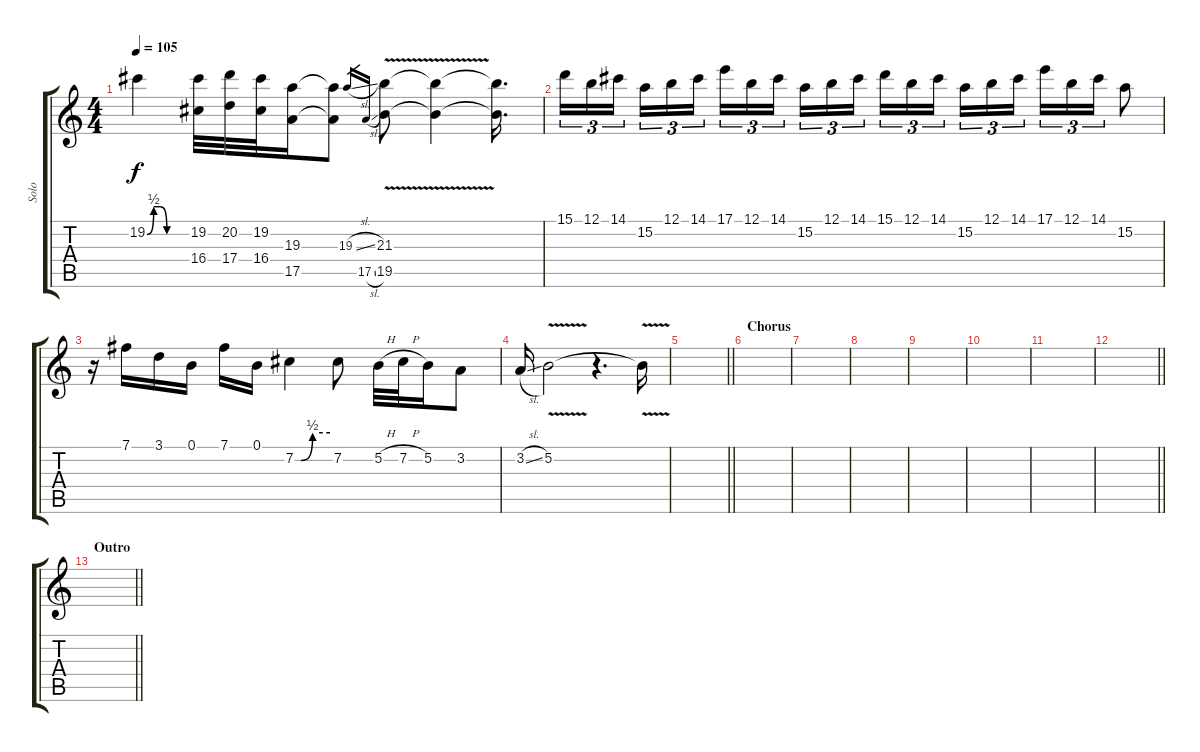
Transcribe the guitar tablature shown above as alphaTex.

\track ("Solo" "Solo") {instrument distortionguitar}
\staff {score tabs}
\tuning (B3 Gb3 D3 A2 E2 B1) {hide}
\ts (4 4)
\tempo 105
\clef g2
\ks c
19.2{be (custom 0 0 10 2 20 2 30 0 60 0)}.4{dy f} (19.2 16.4).32 (20.2 17.4).32 (19.2 16.4).32 (19.3 17.5).16 (19.3{t} 17.5{t}).8 19.3{sl}.16{gr} 17.5{sl}.16{gr} (21.3{v} 19.5{v}).8 (21.3{t} 19.5{t}).4 (21.3{t} 19.5{t}).16{d} |
15.1.16{tu (3 2)} 12.1.16{tu (3 2)} 14.1.16{tu (3 2) beam splitsecondary} 15.2.16{tu (3 2)} 12.1.16{tu (3 2)} 14.1.16{tu (3 2)} 17.1.16{tu (3 2)} 12.1.16{tu (3 2)} 14.1.16{tu (3 2) beam splitsecondary} 15.2.16{tu (3 2)} 12.1.16{tu (3 2)} 14.1.16{tu (3 2)} 15.1.16{tu (3 2)} 12.1.16{tu (3 2)} 14.1.16{tu (3 2) beam splitsecondary} 15.2.16{tu (3 2)} 12.1.16{tu (3 2)} 14.1.16{tu (3 2)} 17.1.16{tu (3 2)} 12.1.16{tu (3 2)} 14.1.16{tu (3 2)} 15.2.8 |
r.16 7.1.16 3.1.16 0.1.16 7.1.16 0.1.16 7.2{be (custom 0 0 10 0 30 2 60 2)}.4 7.2.8 5.2{h}.32 7.2{h}.32 5.2.16 3.2.8 |
3.2{sl}.16 5.2{v}.2 r.4{d} 5.2{t}.16 |
\barLineRight lightlight
|
\section ("" "Chorus")
|
|
|
|
|
|
\barLineRight lightlight
|
\section ("" "Outro")
\barLineRight lightlight
